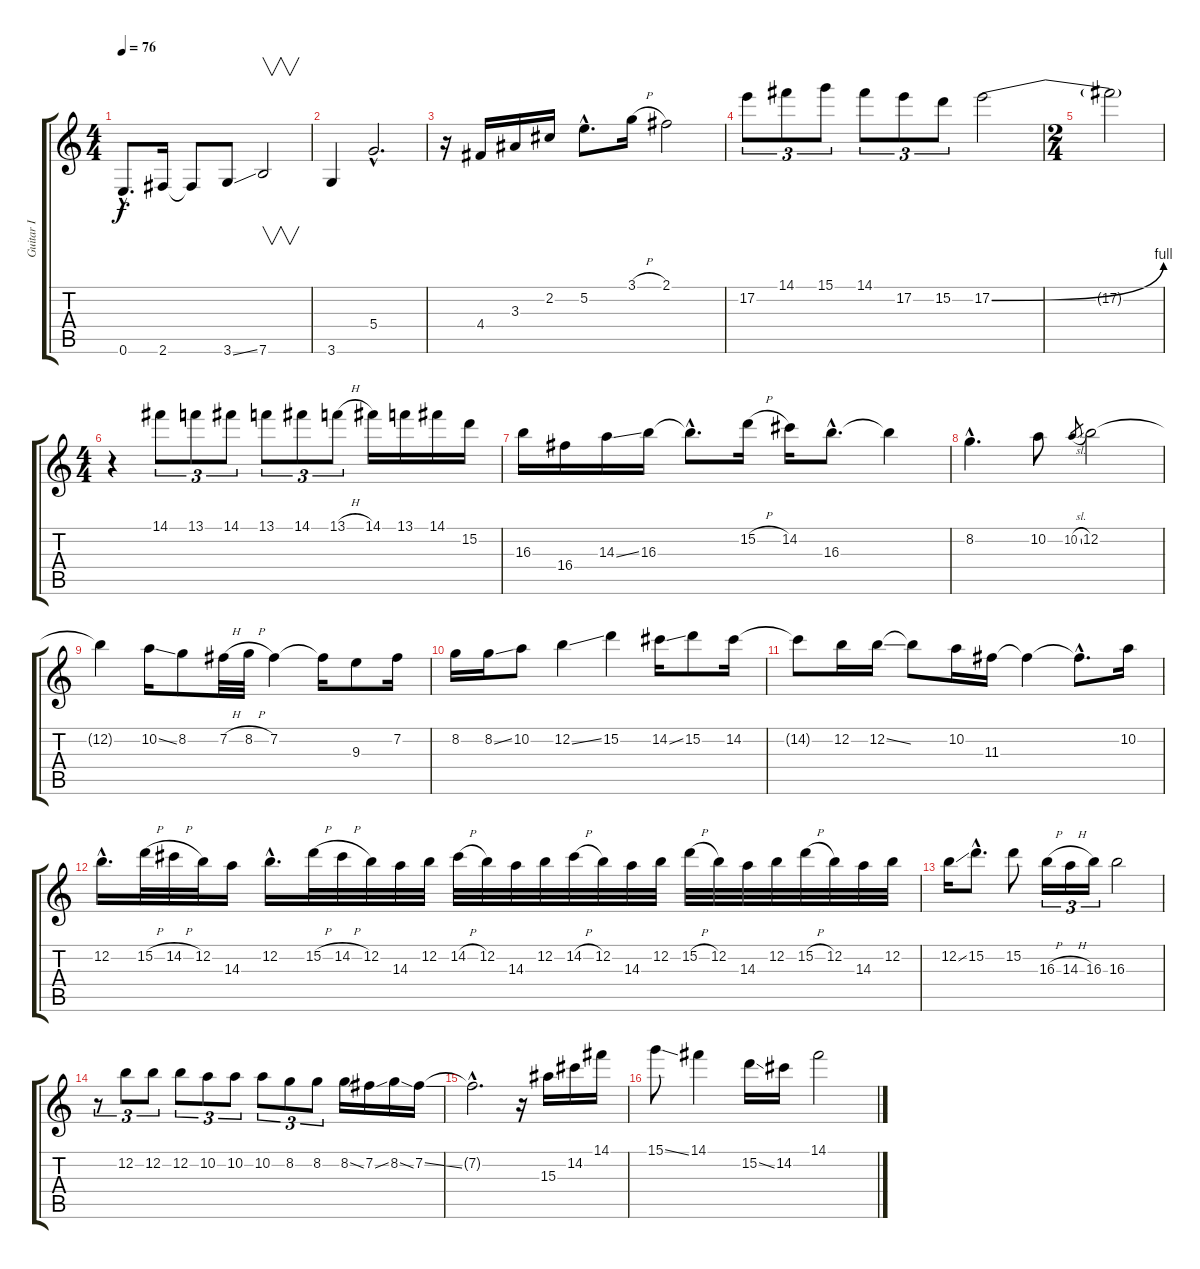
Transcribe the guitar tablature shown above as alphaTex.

\track ("Guitar I" "Guitar I") {instrument distortionguitar}
\staff {score tabs}
\tuning (E4 B3 G3 D3 A2 E2) {hide}
\ts (4 4)
\tempo 76
\clef g2
\ks c
0.6{hac}.8{d dy f} 2.6.16 2.6{t}.8 3.6{ss}.8 7.6.2{v} |
3.6.4 5.4{hac}.2{d} |
r.16 4.4.16 3.3.16 2.2.16 5.2{hac}.8{d} 3.1{h}.16 2.1.2 |
17.2.8{tu (3 2)} 14.1.8{tu (3 2)} 15.1.8{tu (3 2)} 14.1.8{tu (3 2)} 17.2.8{tu (3 2)} 15.2.8{tu (3 2)} 17.2{be (bend 0 0 60 4)}.2 |
\ts (2 4)
17.2{t}.2 |
\ts (4 4)
r.4 14.1.8{tu (3 2)} 13.1.8{tu (3 2)} 14.1.8{tu (3 2)} 13.1.8{tu (3 2)} 14.1.8{tu (3 2)} 13.1{h}.8{tu (3 2)} 14.1.16 13.1.16 14.1.16 15.2.16 |
16.3.16 16.4.16 14.3{ss}.16 16.3.16 16.3{hac t}.8{d} 15.2{h}.16 14.2.16 16.3{hac}.8{d} 16.3{t}.4 |
8.2{hac}.4{d} 10.2.8 10.2{sl}.8{gr} 12.2.2 |
12.2{t}.4 10.2{ss}.16 8.2.8 7.2{h}.32 8.2{h}.32 7.2.4 7.2{t}.16 9.3.8 7.2.16 |
8.2.16 8.2{ss}.16 10.2.8 12.2{ss}.4 15.2.4 14.2{ss}.16 15.2.8 14.2.16 |
14.2{t}.8 12.2.16 12.2{ss}.16 12.2{t}.8 10.2.16 11.3.16 11.3{t}.4 11.3{hac t}.8{d} 10.2.16 |
12.2{hac}.16{d} 15.2{h}.32 14.2{h}.32 12.2.32 14.3.16 12.2{hac}.16{d} 15.2{h}.32 14.2{h}.32 12.2.32 14.3.32 12.2.32 14.2{h}.32 12.2.32 14.3.32 12.2.32 14.2{h}.32 12.2.32 14.3.32 12.2.32 15.2{h}.32 12.2.32 14.3.32 12.2.32 15.2{h}.32 12.2.32 14.3.32 12.2.32 |
12.2{ss}.16 15.2{hac}.8{d} 15.2.8 16.3{h}.16{tu (3 2)} 14.3{h}.16{tu (3 2)} 16.3.16{tu (3 2)} 16.3.2 |
r.8{tu (3 2)} 12.2.8{tu (3 2)} 12.2.8{tu (3 2)} 12.2.8{tu (3 2)} 10.2.8{tu (3 2)} 10.2.8{tu (3 2)} 10.2.8{tu (3 2)} 8.2.8{tu (3 2)} 8.2.8{tu (3 2)} 8.2{ss}.16 7.2{ss}.16 8.2{ss}.16 7.2{ss}.16 |
7.2{hac t}.2{d} r.16 15.3.16 14.2.16 14.1.16 |
15.1{ss}.8 14.1.4 15.2{ss}.16 14.2.16 14.1.2
